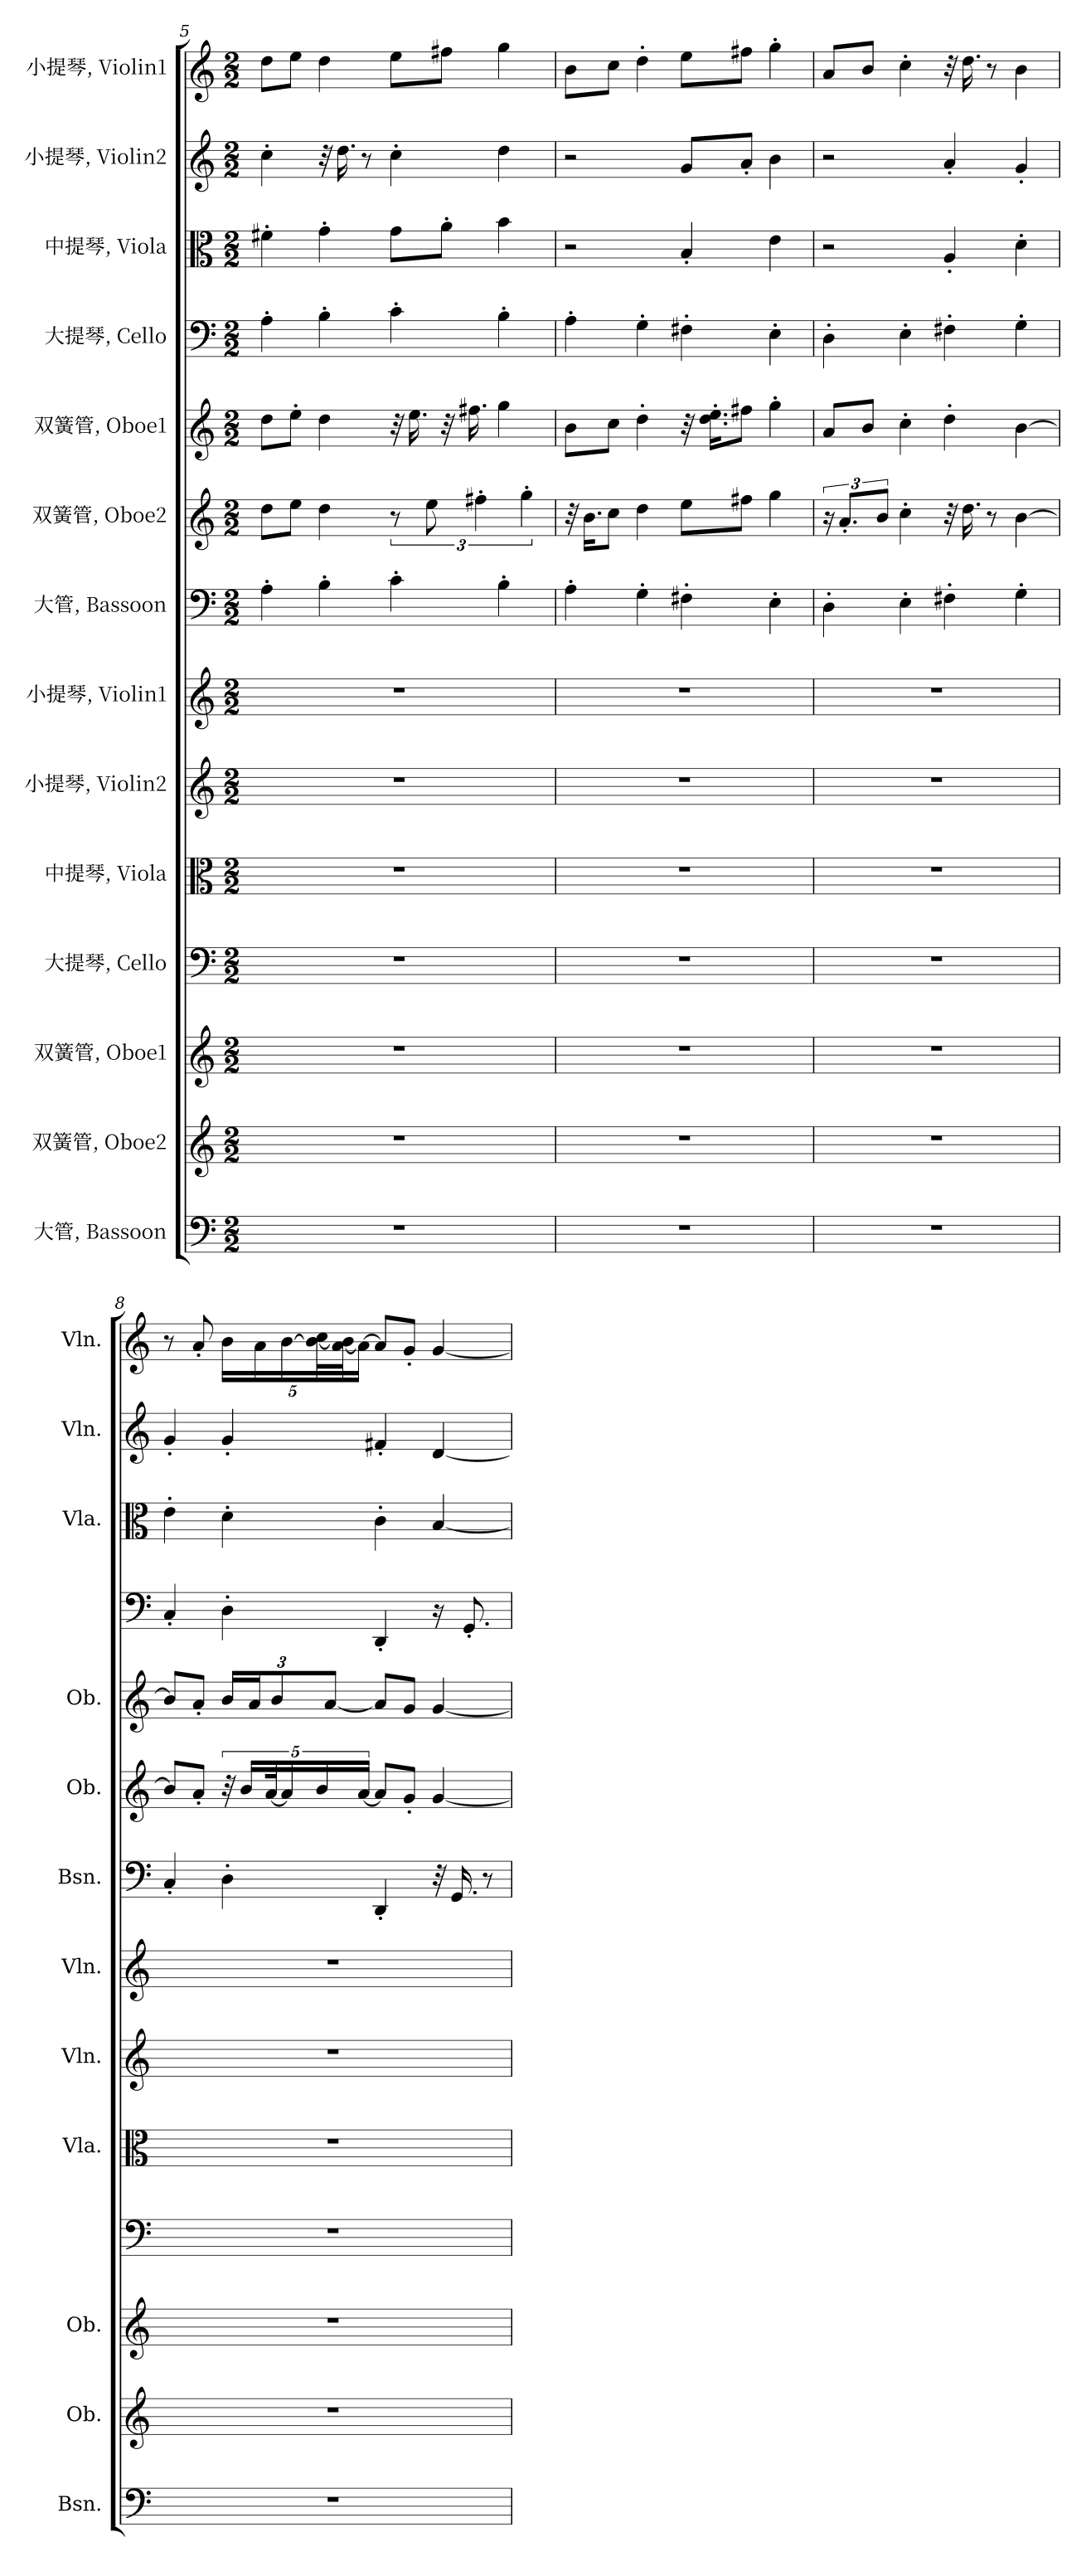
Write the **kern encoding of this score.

**kern	**kern	**kern	**kern	**kern	**kern	**kern	**kern	**kern	**kern	**kern	**kern	**kern	**kern
*part14	*part13	*part12	*part11	*part10	*part9	*part8	*part7	*part6	*part5	*part4	*part3	*part2	*part1
*staff14	*staff13	*staff12	*staff11	*staff10	*staff9	*staff8	*staff7	*staff6	*staff5	*staff4	*staff3	*staff2	*staff1
*I"大管, Bassoon	*I"双簧管, Oboe2	*I"双簧管, Oboe1	*I"大提琴, Cello	*I"中提琴, Viola	*I"小提琴, Violin2	*I"小提琴, Violin1	*I"大管, Bassoon	*I"双簧管, Oboe2	*I"双簧管, Oboe1	*I"大提琴, Cello	*I"中提琴, Viola	*I"小提琴, Violin2	*I"小提琴, Violin1
*I'Bsn.	*I'Ob.	*I'Ob.	*	*I'Vla.	*I'Vln.	*I'Vln.	*I'Bsn.	*I'Ob.	*I'Ob.	*	*I'Vla.	*I'Vln.	*I'Vln.
!!LO:PB:g=z
*clefF4	*clefG2	*clefG2	*clefF4	*clefC3	*clefG2	*clefG2	*clefF4	*clefG2	*clefG2	*clefF4	*clefC3	*clefG2	*clefG2
*k[]	*k[]	*k[]	*k[]	*k[]	*k[]	*k[]	*k[]	*k[]	*k[]	*k[]	*k[]	*k[]	*k[]
*M2/2	*M2/2	*M2/2	*M2/2	*M2/2	*M2/2	*M2/2	*M2/2	*M2/2	*M2/2	*M2/2	*M2/2	*M2/2	*M2/2
=5	=5	=5	=5	=5	=5	=5	=5	=5	=5	=5	=5	=5	=5
1r	1r	1r	1r	1r	1r	1r	4A'\	8dd\L	8dd\L	4A'\	4f#X'\	4cc'\	8dd\L
.	.	.	.	.	.	.	.	8ee\J	8ee'\J	.	.	.	8ee\J
.	.	.	.	.	.	.	4B'\	4dd\	4dd\	4B'\	4g'\	32r	4dd\
.	.	.	.	.	.	.	.	.	.	.	.	16.dd\	.
.	.	.	.	.	.	.	.	.	.	.	.	8r	.
.	.	.	.	.	.	.	4c'\	12r	32r	4c'\	8g\L	4cc'\	8ee\L
.	.	.	.	.	.	.	.	.	16.ee\	.	.	.	.
.	.	.	.	.	.	.	.	12ee\	.	.	.	.	.
.	.	.	.	.	.	.	.	.	32r	.	8a'\J	.	8ff#X\J
.	.	.	.	.	.	.	.	.	16.ff#X\	.	.	.	.
.	.	.	.	.	.	.	.	6ff#X'\	.	.	.	.	.
.	.	.	.	.	.	.	4B'\	.	4gg\	4B'\	4b\	4dd\	4gg\
.	.	.	.	.	.	.	.	6gg'\	.	.	.	.	.
=6	=6	=6	=6	=6	=6	=6	=6	=6	=6	=6	=6	=6	=6
1r	1r	1r	1r	1r	1r	1r	4A'\	32r	8b\L	4A'\	2r	2r	8b\L
.	.	.	.	.	.	.	.	16.b\KL	.	.	.	.	.
.	.	.	.	.	.	.	.	8cc\J	8cc\J	.	.	.	8cc\J
.	.	.	.	.	.	.	4G'\	4dd\	4dd'\	4G'\	.	.	4dd'\
.	.	.	.	.	.	.	4F#X'\	8ee\L	32r	4F#X'\	4B'/	8g/L	8ee\L
.	.	.	.	.	.	.	.	.	16.dd\' 16.ee\'KL	.	.	.	.
.	.	.	.	.	.	.	.	8ff#X\J	8ff#X\J	.	.	8a'/J	8ff#X\J
.	.	.	.	.	.	.	4E'\	4gg\	4gg'\	4E'\	4e\	4b\	4gg'\
=7	=7	=7	=7	=7	=7	=7	=7	=7	=7	=7	=7	=7	=7
1r	1r	1r	1r	1r	1r	1r	4D'\	24r	8a/L	4D'\	2r	2r	8a/L
.	.	.	.	.	.	.	.	12.a'/L	.	.	.	.	.
.	.	.	.	.	.	.	.	.	8b/J	.	.	.	8b/J
.	.	.	.	.	.	.	.	12b/J	.	.	.	.	.
.	.	.	.	.	.	.	4E'\	4cc'\	4cc'\	4E'\	.	.	4cc'\
.	.	.	.	.	.	.	4F#X'\	32r	4dd'\	4F#X'\	4A'/	4a'/	32r
.	.	.	.	.	.	.	.	16.dd\	.	.	.	.	16.dd\
.	.	.	.	.	.	.	.	8r	.	.	.	.	8r
.	.	.	.	.	.	.	4G'\	[4b\	[4b\	4G'\	4d'\	4g'/	4b\
!!LO:PB:g=z
=8	=8	=8	=8	=8	=8	=8	=8	=8	=8	=8	=8	=8	=8
1r	1r	1r	1r	1r	1r	1r	4C'/	8b/L]	8b/L]	4C'/	4e'\	4g'/	8r
.	.	.	.	.	.	.	.	8a'/J	8a'/J	.	.	.	8a'/
*	*	*	*	*	*	*	*	*	*Xbrackettup	*	*	*	*Xbrackettup
.	.	.	.	.	.	.	4D'\	40r	24b/LL	4D'\	4d'\	4g'/	20b\LL
.	.	.	.	.	.	.	.	20b/LL	.	.	.	.	.
.	.	.	.	.	.	.	.	.	24a/J	.	.	.	.
.	.	.	.	.	.	.	.	.	.	.	.	.	20a\
.	.	.	.	.	.	.	.	[40a/K	.	.	.	.	.
.	.	.	.	.	.	.	.	.	12b/	.	.	.	.
.	.	.	.	.	.	.	.	20a/]	.	.	.	.	[20b\
.	.	.	.	.	.	.	.	20b/	.	.	.	.	40b\_ 40cc\L
.	.	.	.	.	.	.	.	.	[12a/J	.	.	.	.
.	.	.	.	.	.	.	.	.	.	.	.	.	[40a\ 40b\]J
.	.	.	.	.	.	.	.	[20a/JJ	.	.	.	.	20a\JJ_
.	.	.	.	.	.	.	4DD'/	8a/L]	8a/L]	4DD'/	4c'\	4f#X'/	8a/L]
.	.	.	.	.	.	.	.	8g'/J	8g/J	.	.	.	8g'/J
.	.	.	.	.	.	.	32r	[4g/	[4g/	16r	[4B/	[4d/	[4g/
.	.	.	.	.	.	.	16.GG/	.	.	.	.	.	.
.	.	.	.	.	.	.	.	.	.	8.GG'/	.	.	.
.	.	.	.	.	.	.	8r	.	.	.	.	.	.
=	=	=	=	=	=	=	=	=	=	=	=	=	=
*-	*-	*-	*-	*-	*-	*-	*-	*-	*-	*-	*-	*-	*-
